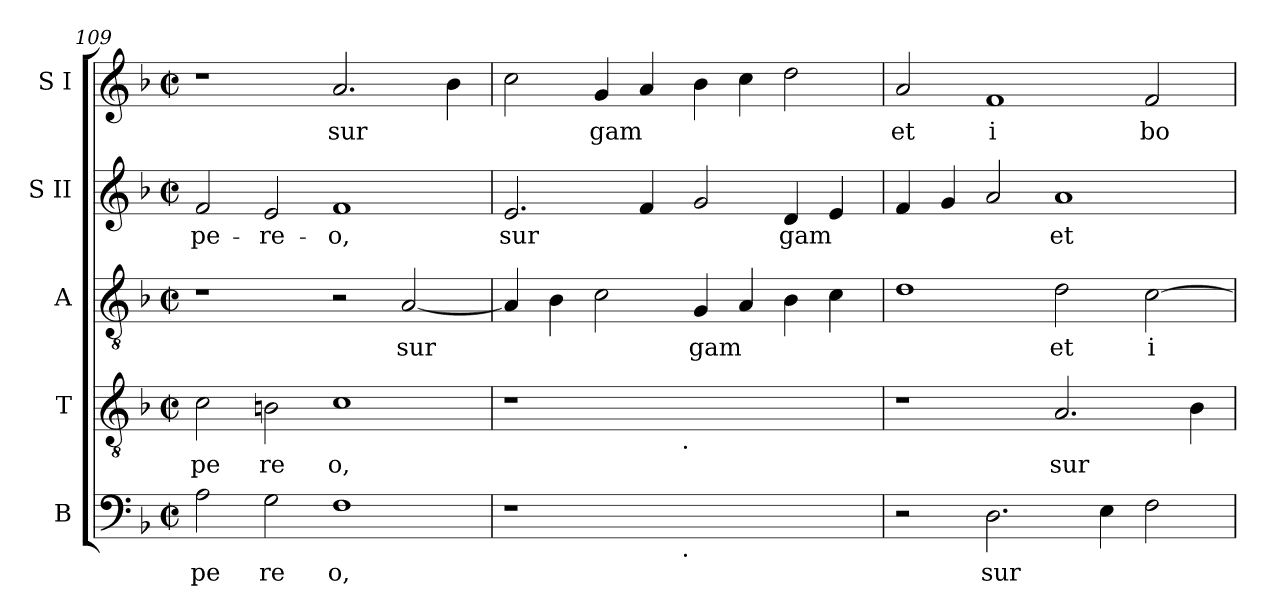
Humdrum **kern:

**kern	**text	**kern	**text	**kern	**text	**kern	**text	**kern	**text
*part5	*part5	*part4	*part4	*part3	*part3	*part2	*part2	*part1	*part1
*staff5	*staff5	*staff4	*staff4	*staff3	*staff3	*staff2	*staff2	*staff1	*staff1
*I"B	*	*I"T	*	*I"A	*	*I"S II	*	*I"S I	*
*clefF4	*	*clefGv2	*	*clefGv2	*	*clefG2	*	*clefG2	*
*k[b-]	*	*k[b-]	*	*k[b-]	*	*k[b-]	*	*k[b-]	*
*F:	*	*F:	*	*F:	*	*F:	*	*F:	*
*M2/2	*	*M2/2	*	*M2/2	*	*M2/2	*	*M2/2	*
*met(c|)	*	*met(c|)	*	*met(c|)	*	*met(c|)	*	*met(c|)	*
=109	=109	=109	=109	=109	=109	=109	=109	=109	=109
!	!LO:LY:b:cj	!	!LO:LY:b:cj	!	!	!	!LO:LY:b:cj	!	!
2A\	pe	2c\	pe	1r	.	2f/	pe-	1r	.
!	!LO:LY:b:cj	!	!LO:LY:b:cj	!	!	!	!LO:LY:b:cj	!	!
2G\	re	2B\	re	.	.	2e/	-re-	.	.
!	!LO:LY:b:cj	!	!LO:LY:b:cj	!	!	!	!LO:LY:b:cj	!	!LO:LY:b:cj
1F	o,	1c	o,	2r	.	1f	-o,	2.a/	sur
!	!	!	!	!	!LO:LY:b:cj	!	!	!	!
.	.	.	.	[>2A/	sur-	.	.	.	.
!	!	!	!	!	!	!	!	!	!LO:LY:b:cj
.	.	.	.	.	.	.	.	4b-\	.
!!LO:PB:g=z
=110	=110	=110	=110	=110	=110	=110	=110	=110	=110
!	!	!	!	!	!LO:LY:b:cj	!	!LO:LY:b:cj	!	!LO:LY:b:cj
*^	*	*^	*	*	*	*	*	*	*
1r	2ryy	.	1r	2ryy	.	4A/]	--	2.e/	sur	2cc\	.
!	!	!	!	!	!	!	!LO:LY:b:cj	!	!	!	!
.	.	.	.	.	.	4B-\	--	.	.	.	.
!	!	!	!	!	!	!	!LO:LY:b:cj	!	!	!	!LO:LY:b:cj
.	4...ryy	.	.	4...ryy	.	2c\	--	.	.	4g/	gam
!	!	!	!	!	!	!	!	!	!LO:LY:b:cj	!	!LO:LY:b:cj
.	.	.	.	.	.	.	.	4f/	.	4a/	.
!	!	!	!	!LO:TX:b:t=.	!	!	!	!	!	!	!
!	!LO:TX:b:t=.	!	!	!	!	!	!	!	!	!	!
.	1ryy	.	.	1ryy	.	.	.	.	.	.	.
!	!	!	!	!	!	!	!LO:LY:b:cj	!	!LO:LY:b:cj	!	!LO:LY:b:cj
1ryy	.	.	1ryy	.	.	4G/	-gam	2g/	.	4b-\	.
!	!	!	!	!	!	!	!LO:LY:b:cj	!	!	!	!LO:LY:b:cj
.	.	.	.	.	.	4A/	.	.	.	4cc\	.
!	!	!	!	!	!	!	!LO:LY:b:cj	!	!LO:LY:b:cj	!	!LO:LY:b:cj
.	.	.	.	.	.	4B-\	.	4d/	gam	2dd\	.
!	!	!	!	!	!	!	!LO:LY:b:cj	!	!LO:LY:b:cj	!	!
.	.	.	.	.	.	4c\	.	4e/	.	.	.
.	32ryy	.	.	32ryy	.	.	.	.	.	.	.
=111	=111	=111	=111	=111	=111	=111	=111	=111	=111	=111	=111
!	!	!	!	!	!	!	!LO:LY:b:cj	!	!LO:LY:b:cj	!	!LO:LY:b:cj
*v	*v	*	*	*	*	*	*	*	*	*	*
*	*	*v	*v	*	*	*	*	*	*	*
2r	.	1r	.	1d	.	4f/	.	2a/	et
!	!	!	!	!	!	!	!LO:LY:b:cj	!	!
.	.	.	.	.	.	4g/	.	.	.
!	!LO:LY:b:cj	!	!	!	!	!	!LO:LY:b:cj	!	!LO:LY:b:cj
2.D\	sur	.	.	.	.	2a/	.	1f	i
!	!	!	!LO:LY:b:cj	!	!LO:LY:b:cj	!	!LO:LY:b:cj	!	!
.	.	2.A/	sur	2d\	et	1a	et	.	.
!	!LO:LY:b:cj	!	!	!	!	!	!	!	!
4E\	.	.	.	.	.	.	.	.	.
!	!LO:LY:b:cj	!	!	!	!LO:LY:b:cj	!	!	!	!LO:LY:b:cj
2F\	.	.	.	[>2c\	i	.	.	2f/	bo
!	!	!	!LO:LY:b:cj	!	!	!	!	!	!
.	.	4B-\	.	.	.	.	.	.	.
=	=	=	=	=	=	=	=	=	=
*-	*-	*-	*-	*-	*-	*-	*-	*-	*-
